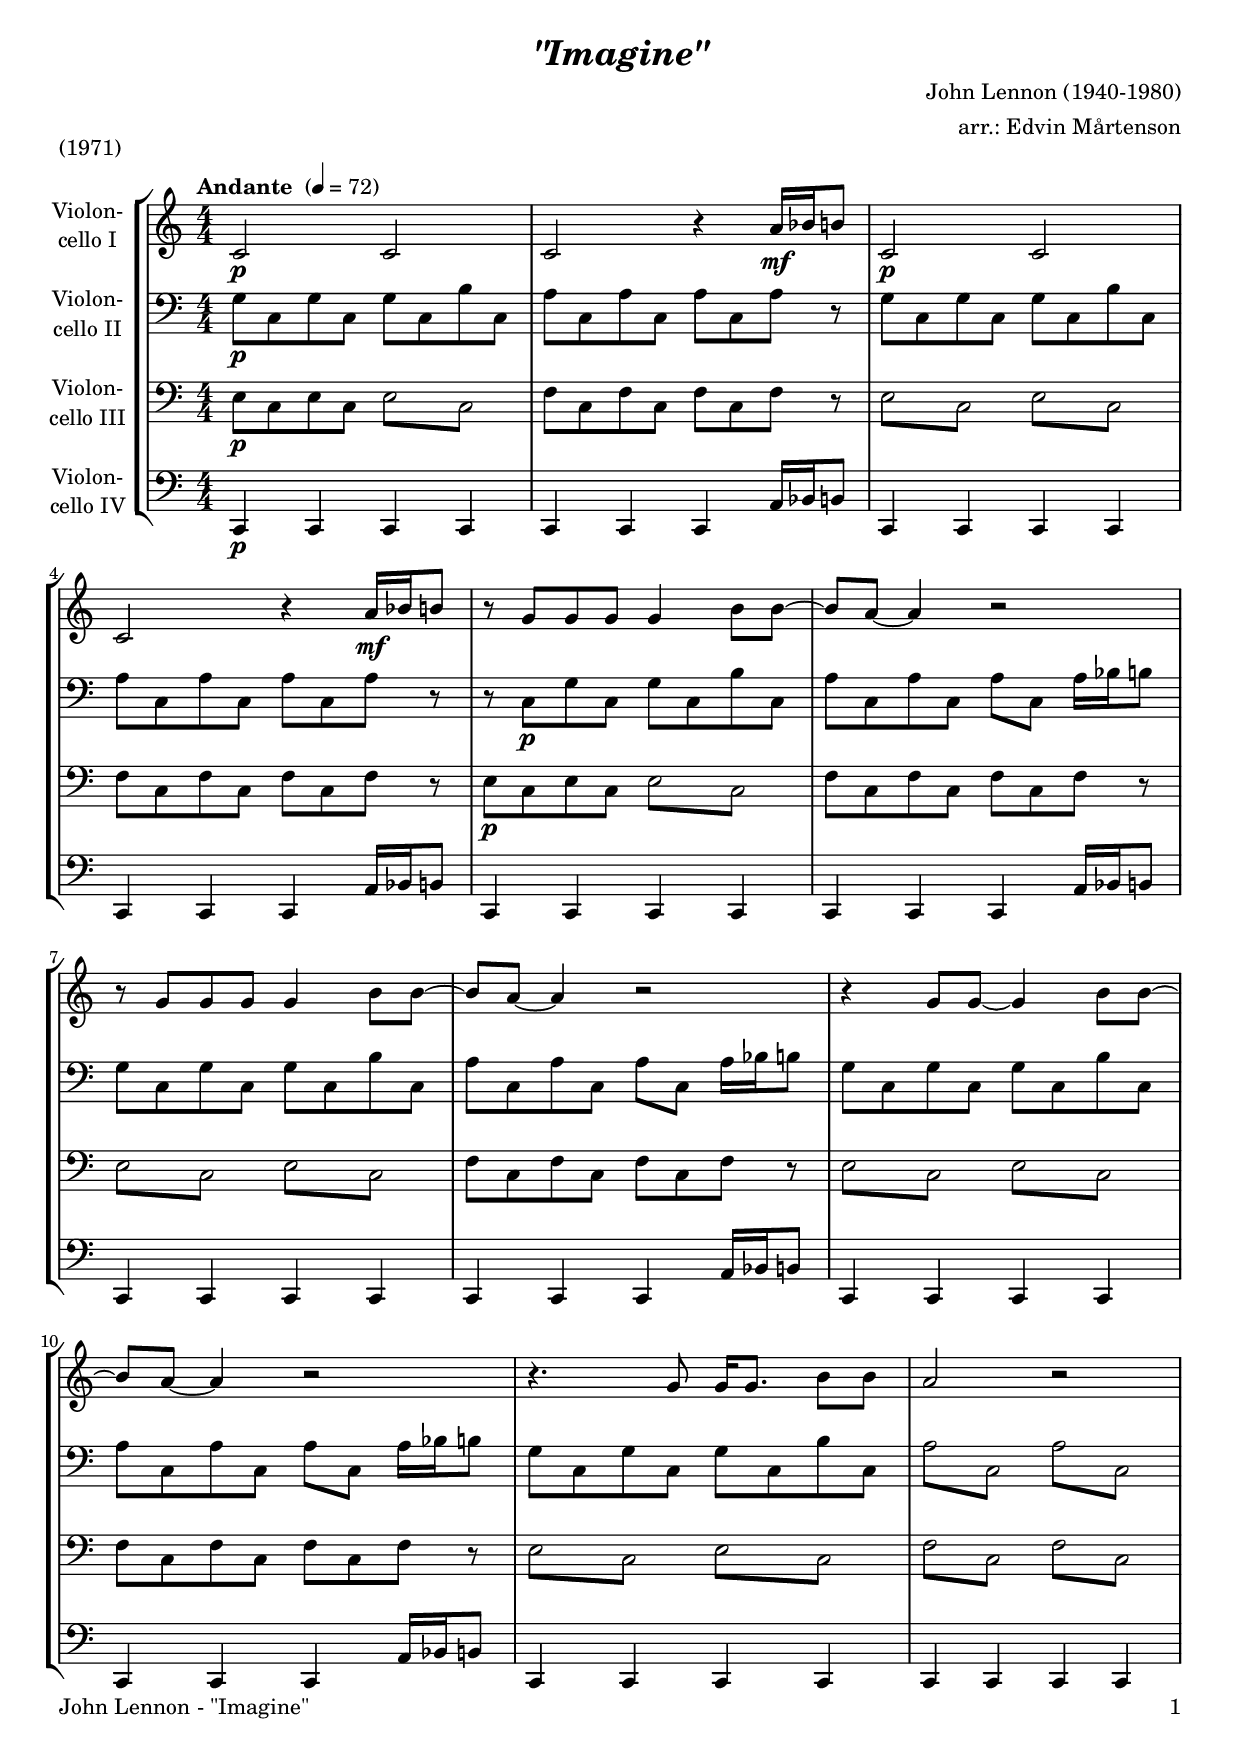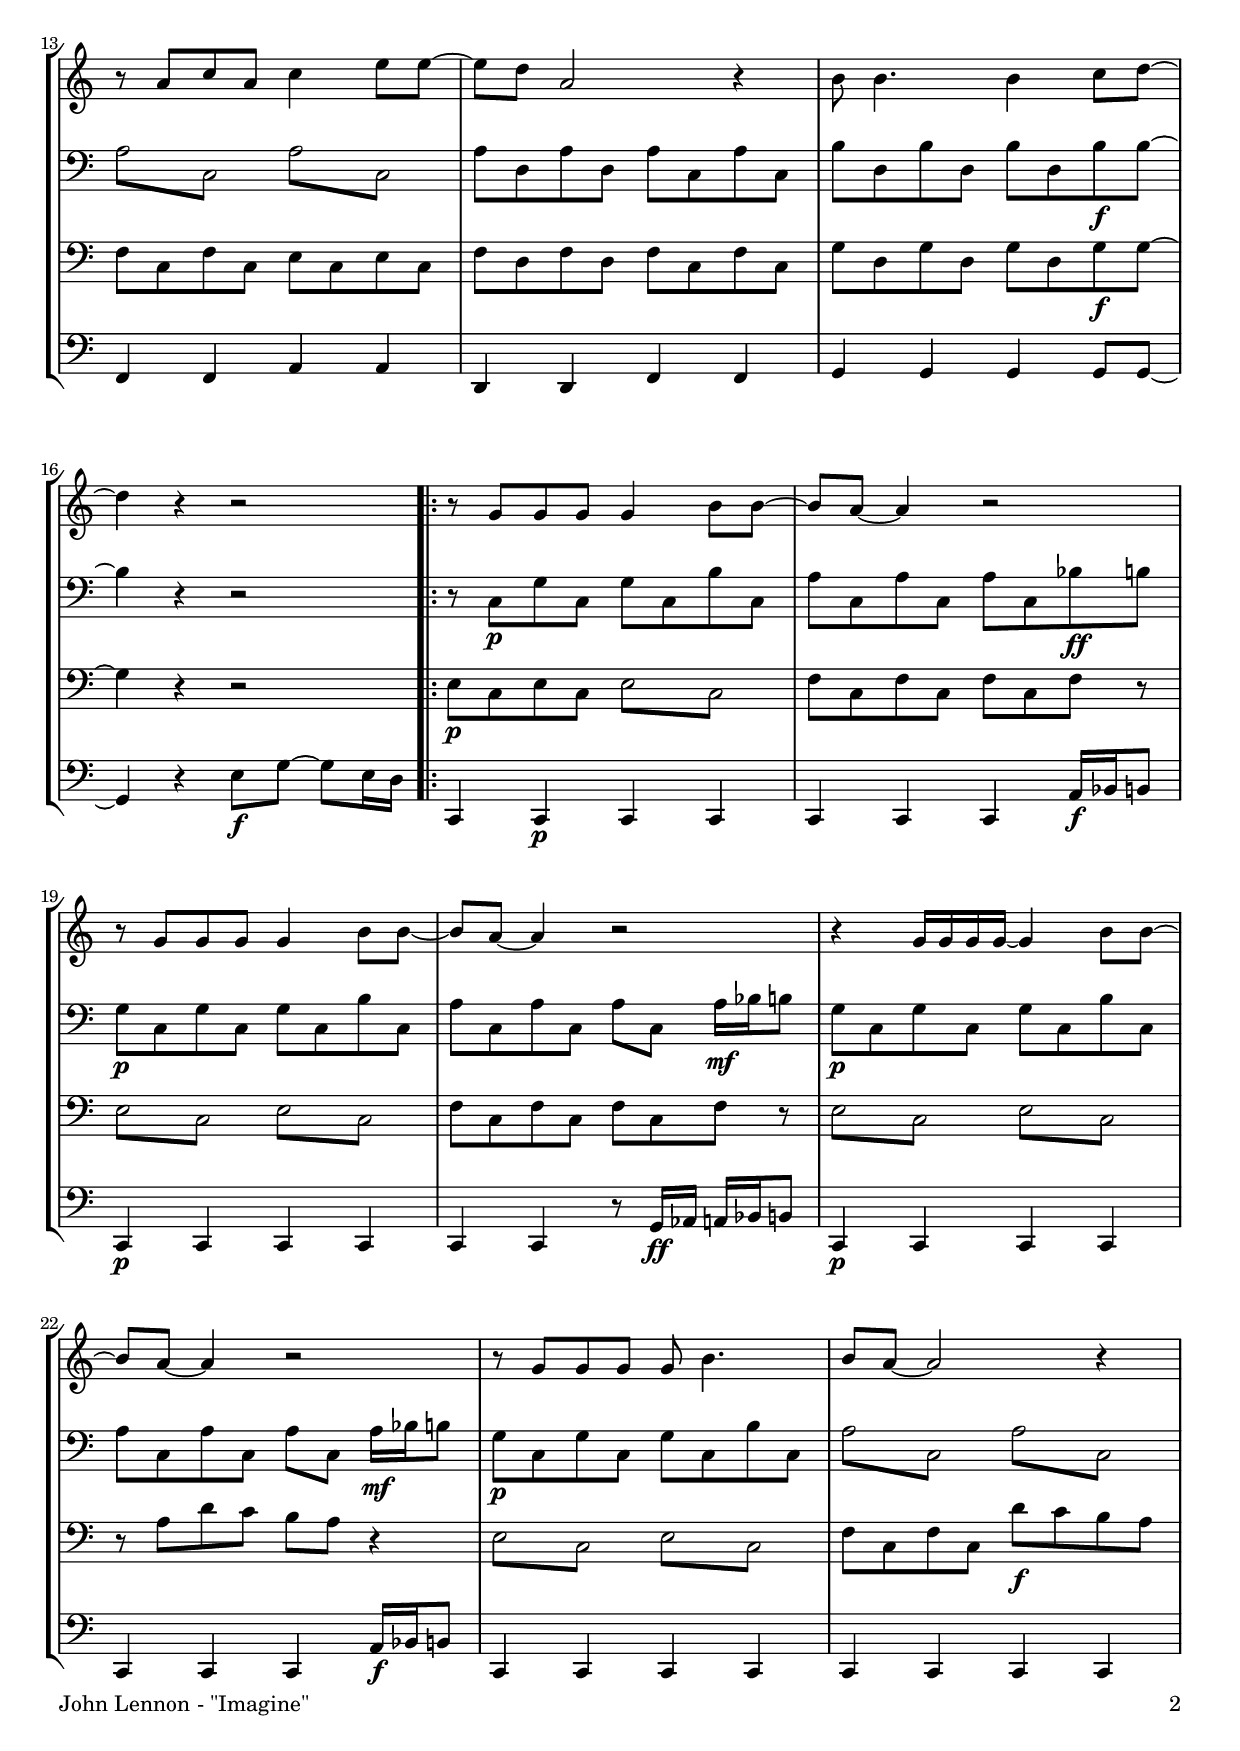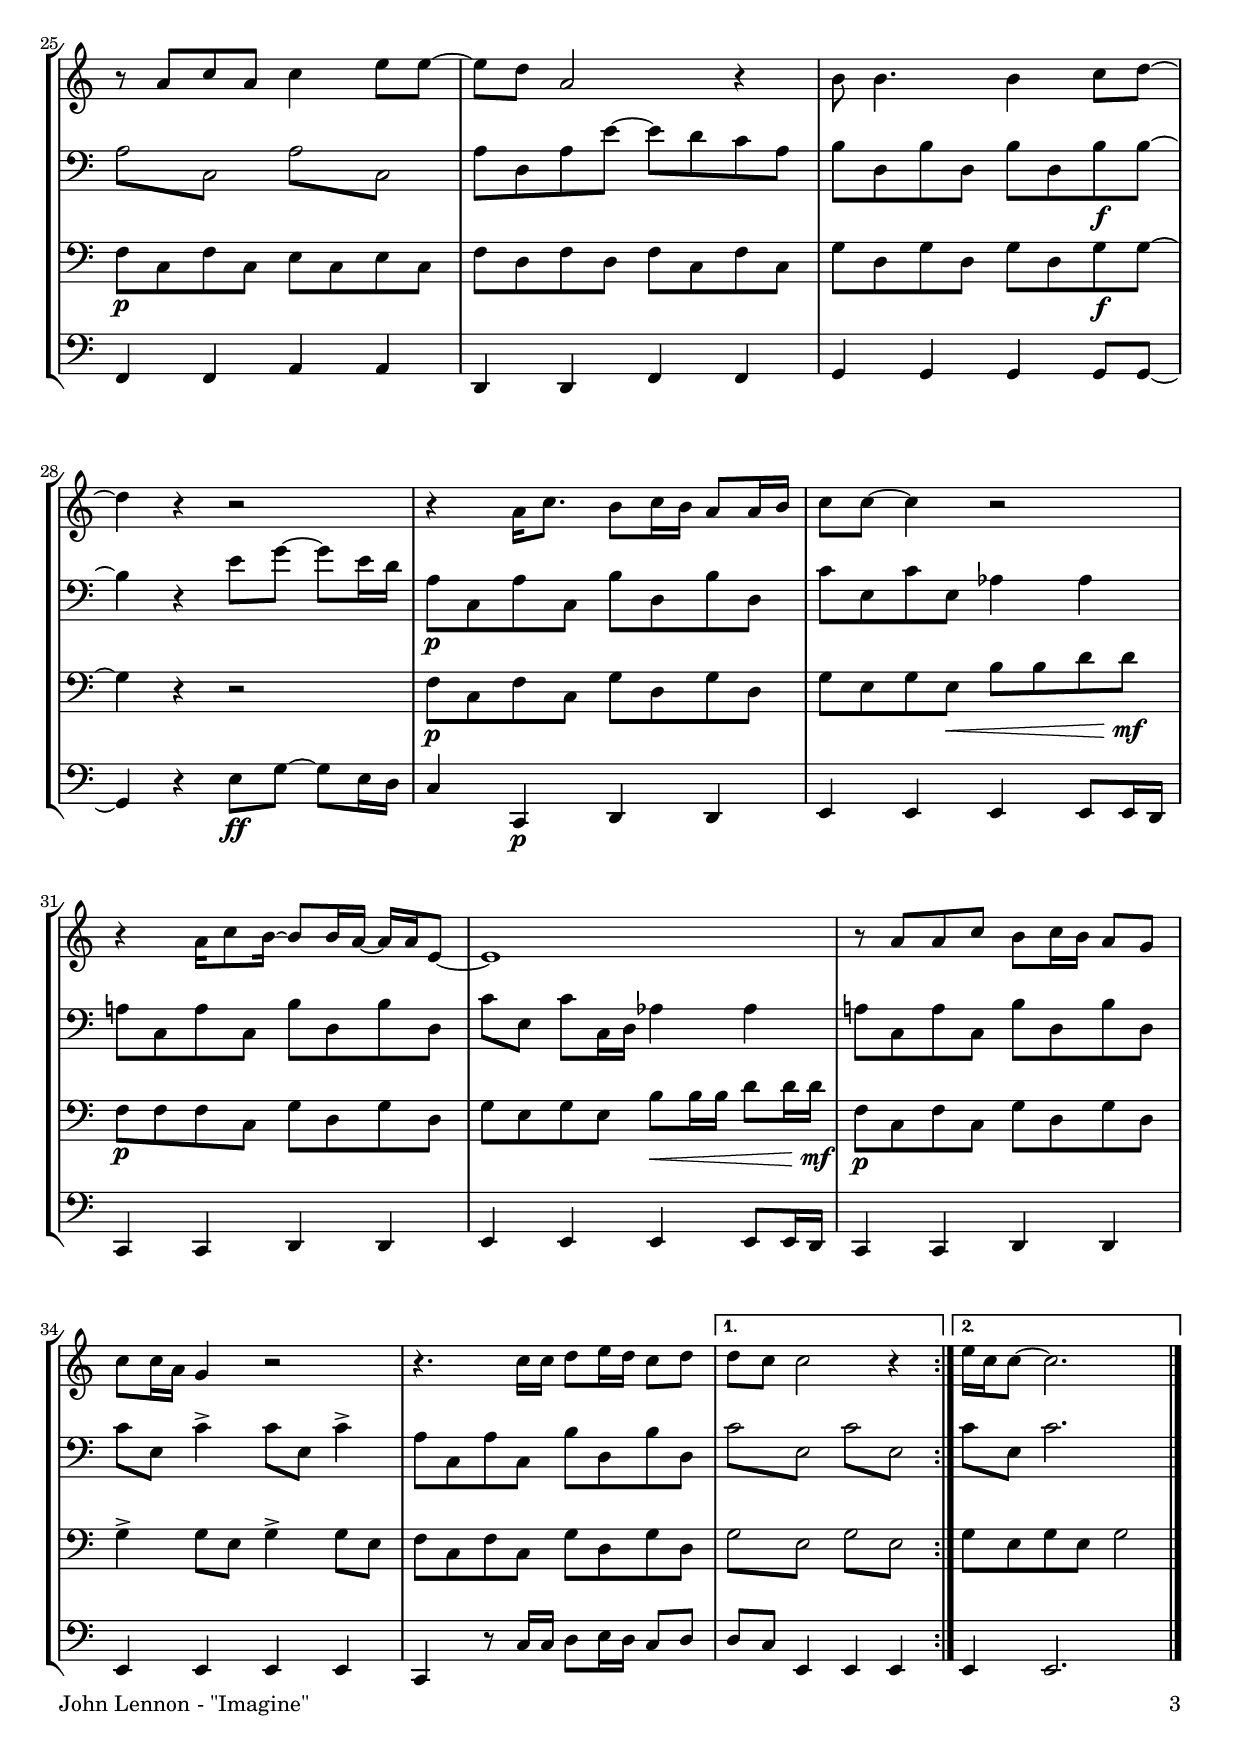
\version "2.22.0"
\include "deutsch.ly"

#(set-global-staff-size 19)

\header {
  title     = \markup \bold \italic "\"Imagine\""
  composer  = "John Lennon (1940-1980)"
  arranger  = "arr.: Edvin Mårtenson"
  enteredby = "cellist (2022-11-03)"
  piece     = "(1971)"
}

voiceconsts = {
  \key c \major
  \time 4/4
  \clef "bass"
  \numericTimeSignature
%  \compressEmptyMeasures
  % Set default beaming for all staves
%  \set Timing.beamExceptions = #'()
%  \set Timing.baseMoment     = #(ly:make-moment 1 4)
%  \set Timing.beatStructure  = #'(1 1 1)
  \tempo "Andante " 4=72
}

mivl = "violin"
miba = "cello"

va = \relative c' {
  \voiceconsts
  \clef "treble"

  c2\p c
  c r4 a'16\mf b h8
  c,2\p c
  c r4 a'16\mf b h8
  r g g g g4 h8 h~
  h a~ a4 r2
  r8 g g g g4 h8 h~
  h a~ a4 r2

  r4 g8 g~ g4 h8 h~
  h a~ a4 r2
  r4. g8 g16 g8. h8 h
  a2 r
  r8 a c a c4 e8 e~
  e d a2 r4
  h8 h4. h4 c8 d~
  d4 r r2

  \repeat volta 2 {
    r8 g, g g g4 h8 h~
    h a~ a4 r2
    r8 g g g g4 h8 h~
    h a~ a4 r2
    r4 g16 g g g~ g4 h8 h~
    h a~ a4 r2
    r8 g g g g h4.

    h8 a~ a2 r4
    r8 a c a c4 e8 e~
    e d a2 r4
    h8 h4. h4 c8 d~
    d4 r r2
    r4 a16 c8. h8 c16 h a8 a16 h
    c8 c~ c4 r2

    r4 a16 c8 h16~ h8 h16 a~ a a e8~
    e1
    r8 a a c h[ c16 h] a8 g
    c[ c16 a] g4 r2
    r4. c16[ c] d8[ e16 d] c8 d
  }
  \alternative {
    { d c c2 r4 }
    { e16 c c8~ c2. }
  } \bar "|."
}

vb = \relative c' {
  \voiceconsts

  g8\p c, g' c,  g' c, h' c,
  a' c, a' c, a' c, a' r
  g c, g' c,  g' c, h' c,
  a' c, a' c, a' c, a' r
  r c,\p g' c, g' c, h' c,

  a' c, a' c, a' c, a'16 b h8
  g c, g' c,  g' c, h' c,
  a' c, a' c, a' c, a'16 b h8
  g c, g' c,  g' c, h' c,
  
  a' c, a' c, a' c, a'16 b h8
  g c, g' c,  g' c, h' c,
  \repeat tremolo 2 { a' c, } \repeat tremolo 2 { a' c, }
  \repeat tremolo 2 { a' c, } \repeat tremolo 2 { a' c, }
  a' d, a' d, a' c, a' c,

  h' d, h' d, h' d, h'\f h~
  h4 r r2
  \repeat volta 2 {
    r8 c,\p g' c, g' c, h' c,
    a' c, a' c, a' c, b'\ff h
    g\p c, g' c, g' c, h' c,

    a' c, a' c, a' c, a'16\mf b h8
    g\p c, g' c, g' c, h' c,
    a' c, a' c, a' c, a'16\mf b h8
    g\p c, g' c, g' c, h' c,
    \repeat tremolo 2 { a' c, } \repeat tremolo 2 { a' c, }

    \repeat tremolo 2 { a' c, } \repeat tremolo 2 { a' c, }
    a' d, a' e'~ e d c a
    h d, h' d, h' d, h'\f h~
    h4 r e8 g~ g e16 d
    a8\p c, a' c, h' d, h' d,

    c' e, c' e, as4 as
    a!8 c, a' c, h' d, h' d,
    c' e, c' c,16 d as'4 as
    a!8 c, a' c, h' d, h' d,
    c' e, c'4-> c8 e, c'4->
    a8 c, a' c, h' d, h' d,
  }
  \alternative {
    {\repeat tremolo 2 { c' e, }  \repeat tremolo 2 { c' e, } }
    { c' e, c'2. }
  } \bar "|."
}

vc = \relative c {
  \voiceconsts

  e8\p c e c \repeat tremolo 2 { e c }
  f c f c f c f r
  \repeat tremolo 2 { e c } \repeat tremolo 2 { e c }
  f c f c f c f r  
  e\p c e c \repeat tremolo 2 { e c }

  f c f c f c f r
  \repeat tremolo 2 { e c } \repeat tremolo 2 { e c }
  f c f c f c f r
  \repeat tremolo 2 { e c } \repeat tremolo 2 { e c }
  f c f c f c f r

  \repeat tremolo 2 { e c } \repeat tremolo 2 { e c }
  \repeat tremolo 2 { f c } \repeat tremolo 2 { f c }
  f c f c e c e c
  f d f d f c f c
  g' d g d g d g\f g~
  g4 r r2
  
  \repeat volta 2 {
    e8\p c e c\repeat tremolo 2 { e c }
    f c f c f c f r
    \repeat tremolo 2 { e c } \repeat tremolo 2 { e c }
    f c f c f c f r
    \repeat tremolo 2 { e c } \repeat tremolo 2 { e c }

    r a' d c h a r4
    \repeat tremolo 2 { e8 c } \repeat tremolo 2 { e c }
    f c f c d'\f c h a
    f\p c f c e c e c
    f d f d f c f c

    g' d g d g d g\f g~
    g4 r r2
    f8\p c f c g' d g d
    g e g e\< h' h d d\!\mf
    f,\p f f c g' d g d

    g e g e h'\< h16 h d8 d16 d\!\mf
    f,8\p c f c g' d g d
    g4-> g8 e g4-> g8 e
    f c f c g' d g d
  }
  \alternative {
    { \repeat tremolo 2 { g e } \repeat tremolo 2 { g e } }
    { g e g e g2 }
  } \bar "|."
}

vd = \relative c, {
  \voiceconsts

  c4\p c c c
  \repeat unfold 5 {
    c c c a'16 b h8
    c,4 c c c
  }
  c c c c
  f f a a

  d, d f f
  g g g g8 g~
  g4 r e'8\f g~ g e16 d
  
  \repeat volta 2 {
    c,4 c\p c c
    c c c a'16\f b h8
    c,4\p c c c

    c c r8 g'16\ff as a[ b h8]
    c,4\p c c c
    c c c a'16\f b h8
    c,4 c c c
    c c c c
    f f a a

    d, d f f
    g g g g8 g~
    g4 r e'8\ff g~ g e16 d
    c4 c,\p d d
    e e e e8 e16 d
    c4 c d d
    e e e e8 e16 d

    c4 c d d
    e e e e
    c r8 c'16 c d8 e16 d c8 d
  }
  \alternative {
    { d c e,4 e e }
    { e e2. }
  } \bar "|."
}


music = \new StaffGroup <<
      \new Staff {
	\set Staff.midiInstrument = \miba
	\set Staff.instrumentName = \markup \center-column { "Violon-" "cello I" }
	\transpose c c { \va }
      }

      \new Staff {
	\set Staff.midiInstrument = \miba
	\set Staff.instrumentName = \markup \center-column { "Violon-" "cello II" }
	\transpose c c { \vb }
      }

      \new Staff {
	\set Staff.midiInstrument = \miba
	\set Staff.instrumentName = \markup \center-column { "Violon-" "cello III" }
	\transpose c c { \vc }
      }

      \new Staff {
	\set Staff.midiInstrument = \miba
	\set Staff.instrumentName = \markup \center-column { "Violon-" "cello IV" }
	\transpose c c { \vd }
      }
>>

\book {
   \paper {
    print-page-number = ##t
    print-first-page-number = ##t
    ragged-last-bottom = ##f
    oddHeaderMarkup = \markup \null
    evenHeaderMarkup = \markup \null
    oddFooterMarkup = \markup {
      \fill-line {
        \on-the-fly #print-page-number-check-first
        "John Lennon - \"Imagine\"" \fromproperty #'page:page-number-string
      }
    }
    evenFooterMarkup = \oddFooterMarkup
  } \score {
    \music
    \layout {}
  }

  \score {
    \unfoldRepeats \music

    \midi {
      \context {
        \Score
      }
    }
  }
}